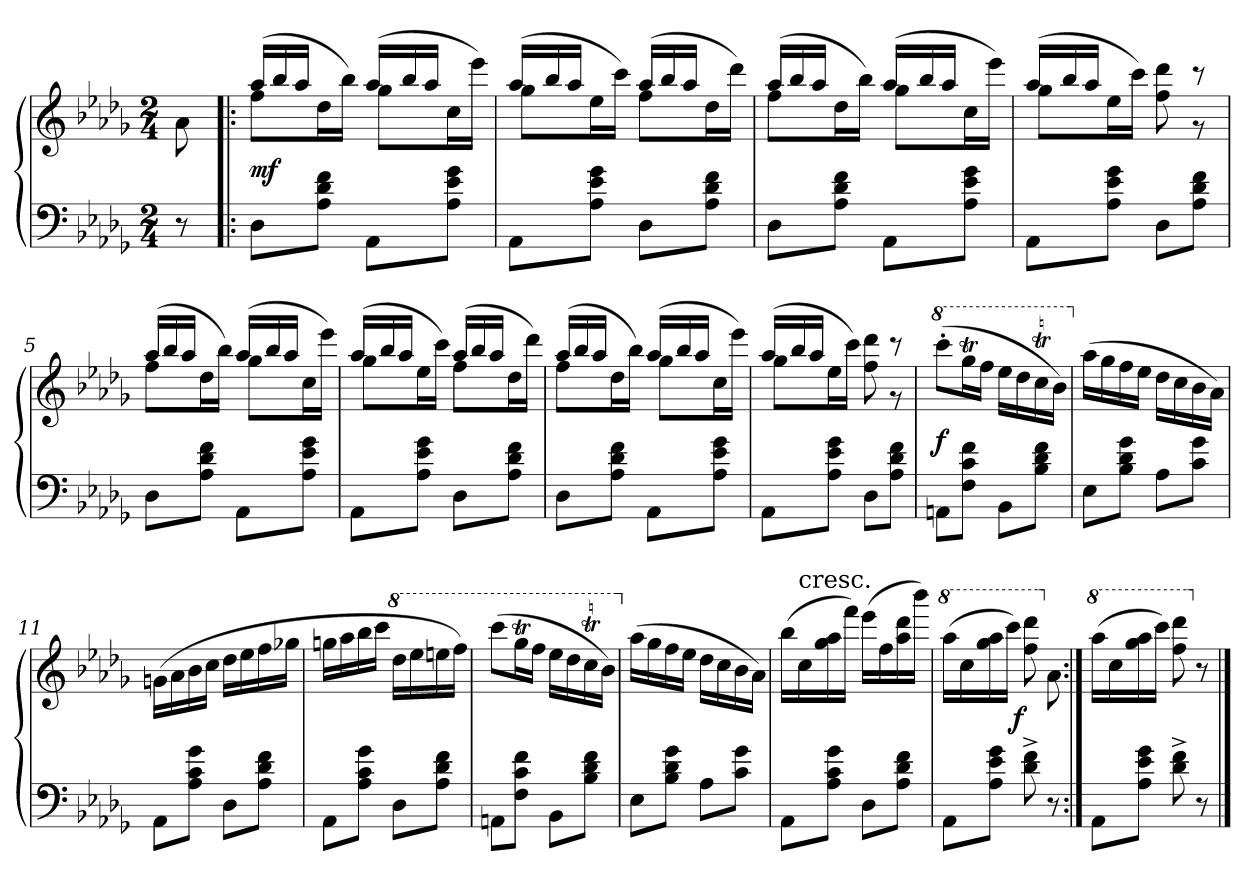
**kern	**kern	**dynam
*part1	*part1	*part1
*staff2	*staff1	*staff1/2
*clefF4	*clefG2	*
*k[b-e-a-d-g-]	*k[b-e-a-d-g-]	*
*M2/4	*M2/4	*
=	=	=
8r	8a-\	.
=1!|:	=1!|:	=1!|:
*	*Xtuplet	*
*	*^	*
8D-L	(>24aa-LL	8ffL	mf
.	24bb-	.	.
.	24aa-JJ	.	.
8A- 8d- 8fJ	8ryy	16dd-L	.
.	.	16bb-JJ)	.
8AA-L	(>24aa-LL	8gg-L	.
.	24bb-	.	.
.	24aa-JJ	.	.
8A- 8e- 8g-J	8ryy	16ccL	.
.	.	16eee-JJ)	.
=2	=2	=2	=2
8AA-L	(>24aa-LL	8gg-L	.
.	24bb-	.	.
.	24aa-JJ	.	.
8A- 8e- 8g-J	8ryy	16ee-L	.
.	.	16cccJJ)	.
8D-L	(>24aa-LL	8ffL	.
.	24bb-	.	.
.	24aa-JJ	.	.
8A- 8d- 8fJ	8ryy	16dd-L	.
.	.	16ddd-JJ)	.
=3	=3	=3	=3
8D-L	(>24aa-LL	8ffL	.
.	24bb-	.	.
.	24aa-JJ	.	.
8A- 8d- 8fJ	8ryy	16dd-L	.
.	.	16bb-JJ)	.
8AA-L	(>24aa-LL	8gg-L	.
.	24bb-	.	.
.	24aa-JJ	.	.
8A- 8e- 8g-J	8ryy	16ccL	.
.	.	16eee-JJ)	.
=4	=4	=4	=4
8AA-L	(>24aa-LL	8gg-L	.
.	24bb-	.	.
.	24aa-JJ	.	.
8A- 8e- 8g-J	16ryy	16ee-L	.
.	16ryy	16cccJJ)	.
8D-L	8ryy	8ff 8ddd-	.
8A- 8d- 8fJ	8r	8r	.
=5	=5	=5	=5
8D-L	(>24aa-LL	8ffL	.
.	24bb-	.	.
.	24aa-JJ	.	.
8A- 8d- 8fJ	8ryy	16dd-L	.
.	.	16bb-JJ)	.
8AA-L	(>24aa-LL	8gg-L	.
.	24bb-	.	.
.	24aa-JJ	.	.
8A- 8e- 8g-J	8ryy	16ccL	.
.	.	16eee-JJ)	.
=6	=6	=6	=6
8AA-L	(>24aa-LL	8gg-L	.
.	24bb-	.	.
.	24aa-JJ	.	.
8A- 8e- 8g-J	8ryy	16ee-L	.
.	.	16cccJJ)	.
8D-L	(>24aa-LL	8ffL	.
.	24bb-	.	.
.	24aa-JJ	.	.
8A- 8d- 8fJ	8ryy	16dd-L	.
.	.	16ddd-JJ)	.
=7	=7	=7	=7
8D-L	(>24aa-LL	8ffL	.
.	24bb-	.	.
.	24aa-JJ	.	.
8A- 8d- 8fJ	8ryy	16dd-L	.
.	.	16bb-JJ)	.
8AA-L	(>24aa-LL	8gg-L	.
.	24bb-	.	.
.	24aa-JJ	.	.
8A- 8e- 8g-J	8ryy	16ccL	.
.	.	16eee-JJ)	.
=8	=8	=8	=8
8AA-L	(>24aa-LL	8gg-L	.
.	24bb-	.	.
.	24aa-JJ	.	.
8A- 8e- 8g-J	16ryy	16ee-L	.
.	16ryy	16cccJJ)	.
8D-L	8ryy	8ff 8ddd-	.
8A- 8d- 8fJ	8r	8r	.
*	*v	*v	*
=9	=9	=9
*	*8va	*
8AAnL	(>8cccc'<L	f
8F 8c 8fJ	16ggg-T<L	.
.	16fffJJ	.
8BB-L	16eee-LL	.
.	16ddd-	.
8B- 8d- 8fJ	16cccT<	.
.	16bb-JJ)	.
=10	=10	=10
*	*X8va	*
8E-L	(>16aa-LL	.
.	16gg-	.
8B- 8d- 8g-J	16ff	.
.	16ee-JJ	.
8A-L	16dd-LL	.
.	16cc	.
8c 8g-J	16b-	.
.	16a-JJ)	.
=11	=11	=11
8AA-L	(>16gn\LL	.
.	16a-	.
8A- 8c 8g-J	16b-	.
.	16ccJJ	.
8D-L	16dd-LL	.
.	16ee-	.
8A- 8d- 8fJ	16ff	.
.	16gg-XJJ	.
=12	=12	=12
8AA-L	16ggnLL	.
.	16aa-	.
8A- 8c 8g-J	16bb-	.
.	16cccJJ	.
*	*8va	*
8D-L	16ddd-LL	.
.	16eee-	.
8A- 8d- 8fJ	16eeen	.
.	16fffJJ)	.
=13	=13	=13
8AAnL	(>8ccccL	.
8F 8c 8fJ	16ggg-T<L	.
.	16fffJJ	.
8BB-L	16eee-LL	.
.	16ddd-	.
8B- 8d- 8fJ	16cccT<	.
.	16bb-JJ)	.
=14	=14	=14
*	*X8va	*
8E-L	(>16aa-LL	.
.	16gg-	.
8B- 8d- 8g-J	16ff	.
.	16ee-JJ	.
8A-L	16dd-LL	.
.	16cc	.
8c 8g-J	16b-	.
.	16a-JJ)	.
=15	=15	=15
8AA-L	(>16bb-LL	.
!	!LO:TX:t=cresc.	!
.	16cc	.
8A- 8c 8g-J	16gg- 16aa-	.
.	16fffJJ)	.
8D-L	(>16eee-LL	.
.	16ff	.
8A- 8d- 8fJ	16aa- 16ddd-	.
.	16bbb-JJ)	.
=16	=16	=16
*	*8va	*
8AA-L	(>16aaa-LL	.
.	16ccc	.
8A- 8e- 8g-J	16ggg- 16aaa-	.
.	16ccccJJ)	.
!	!	!LO:DY:rj
8d-^> 8f^>	8fff 8dddd-	f
*	*X8va	*
8r	8a-\	.
=17:|!	=17:|!	=17:|!
*	*8va	*
8AA-L	(>16aaa-LL	.
.	16ccc	.
8A- 8e- 8g-J	16ggg- 16aaa-	.
.	16ccccJJ)	.
8d-^> 8f^>	8fff 8dddd-	.
*	*X8va	*
8r	8r	.
==	==	==
*-	*-	*-
